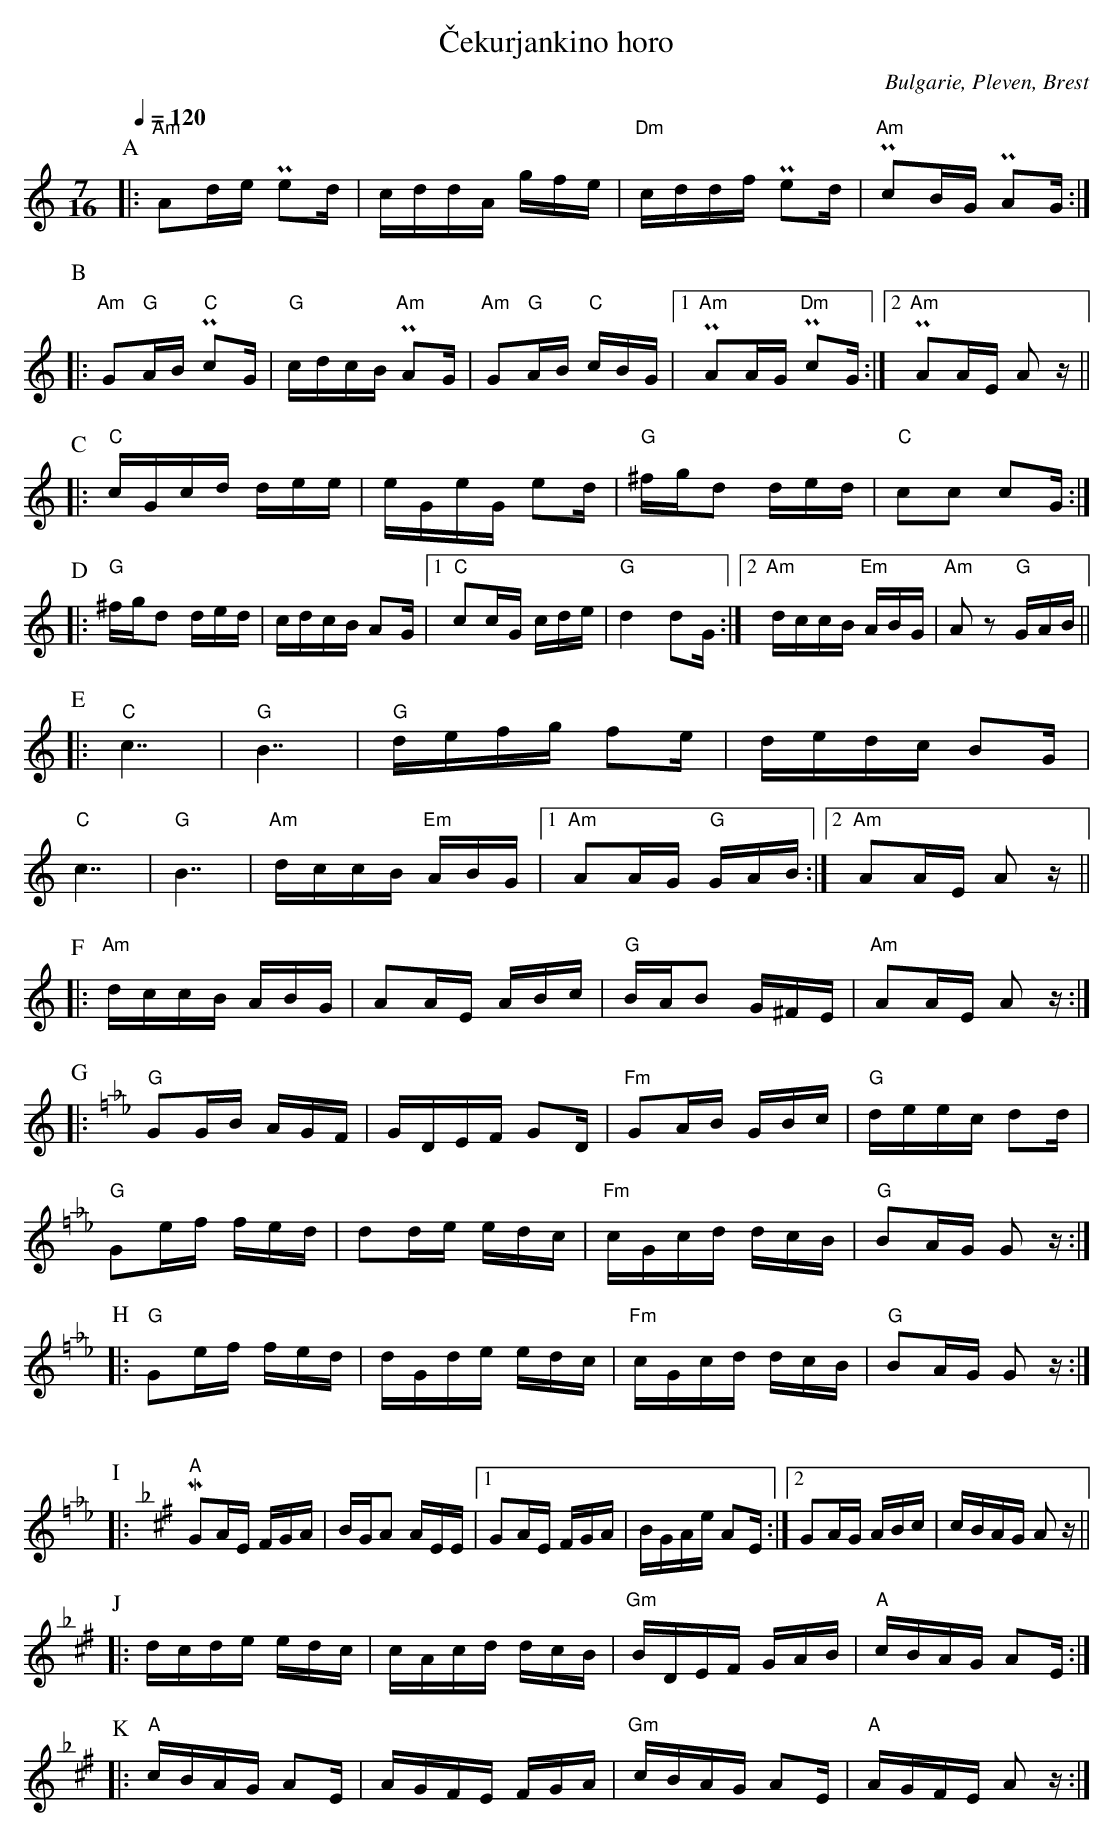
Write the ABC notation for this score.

X:1
T:\vCekurjankino horo
O:Bulgarie, Pleven, Brest
Q:1/4=120
M:7/16
L:1/16
K:Am
P:A
|: "Am"A2de Pe2d | cddA gfe | "Dm"cddf Pe2d | "Am"Pc2BG PA2G :|
P:B
|: "Am"G2"G"AB "C"Pc2G | "G"cdcB "Am"PA2G | "Am"G2"G"AB "C"cBG |1 "Am"PA2AG "Dm"Pc2G :|2 "Am"PA2AE A2z ||
P:C
|: "C"cGcd dee | eGeG e2d | "G"^fgd2 ded | "C"c2c2 c2G :|
P:D
|: "G"^fgd2 ded | cdcB A2G |1 "C"c2cG cde | "G"d4 d2G :|2 "Am"dccB "Em"ABG | "Am"A2z2 "G"GAB ||
P:E
|: "C"c7 | "G"B7 | "G"defg f2e | dedc B2G |
"C"c7 | "G"B7 | "Am"dccB "Em"ABG |1 "Am"A2AG "G"GAB :|2 "Am"A2AE A2z ||
P:F
|: "Am"dccB ABG | A2AE ABc | "G"BAB2 G^FE | "Am"A2AE A2z :|
P:G
K:G _a _e =f
|: "G"G2GB AGF | GDEF G2D | "Fm"G2AB GBc | "G"deec d2d |
"G"G2ef fed | d2de edc | "Fm"cGcd dcB | "G"B2AG G2z :|
P:H
|: "G"G2ef fed | dGde edc | "Fm"cGcd dcB | "G"B2AG G2z :|
P:I
K:Am _b ^c ^f
|: "A"MG2AE FGA | BGA2 AEE |1 G2AE FGA | BGAe A2E :|2 G2AG ABc | cBAG A2z ||
P:J
|: dcde edc | cAcd dcB | "Gm"BDEF GAB | "A"cBAG A2E :|
P:K
|: "A"cBAG A2E | AGFE FGA | "Gm"cBAG A2E | "A"AGFE A2z :|
